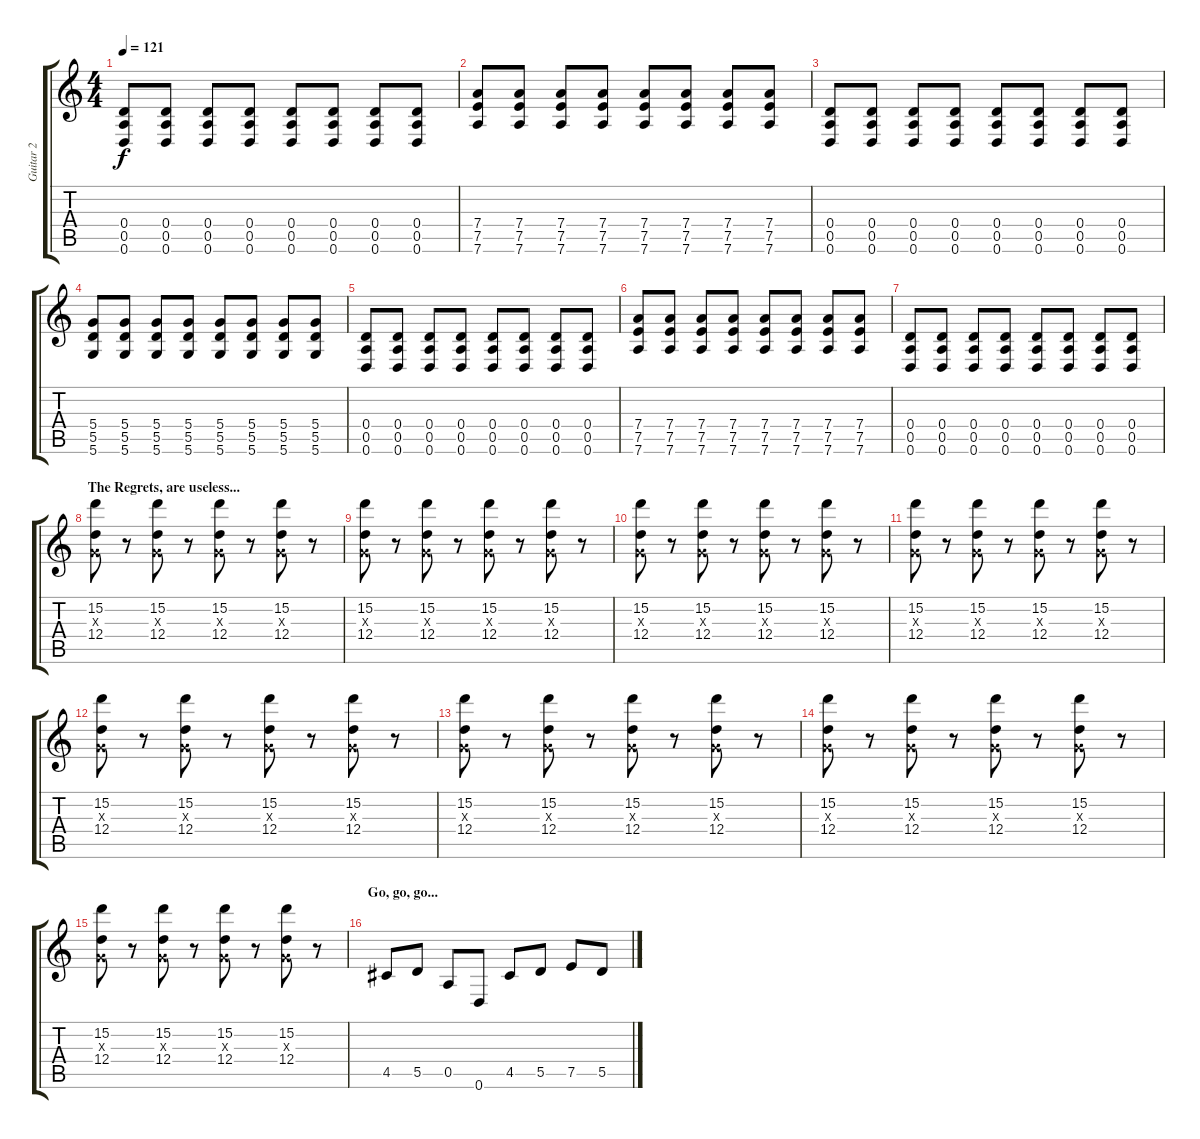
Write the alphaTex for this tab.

\track ("Guitar 2" "Guitar 2") {instrument electricguitarclean}
\staff {score tabs}
\tuning (E4 B3 G3 D3 A2 D2) {hide}
\ts (4 4)
\tempo 121
\clef g2
\ks c
(0.4 0.5 0.6).8{dy f} (0.4 0.5 0.6).8 (0.4 0.5 0.6).8 (0.4 0.5 0.6).8 (0.4 0.5 0.6).8 (0.4 0.5 0.6).8 (0.4 0.5 0.6).8 (0.4 0.5 0.6).8 |
(7.4 7.5 7.6).8 (7.4 7.5 7.6).8 (7.4 7.5 7.6).8 (7.4 7.5 7.6).8 (7.4 7.5 7.6).8 (7.4 7.5 7.6).8 (7.4 7.5 7.6).8 (7.4 7.5 7.6).8 |
(0.4 0.5 0.6).8 (0.4 0.5 0.6).8 (0.4 0.5 0.6).8 (0.4 0.5 0.6).8 (0.4 0.5 0.6).8 (0.4 0.5 0.6).8 (0.4 0.5 0.6).8 (0.4 0.5 0.6).8 |
(5.4 5.5 5.6).8{instrument distortionguitar} (5.4 5.5 5.6).8 (5.4 5.5 5.6).8 (5.4 5.5 5.6).8 (5.4 5.5 5.6).8 (5.4 5.5 5.6).8 (5.4 5.5 5.6).8 (5.4 5.5 5.6).8 |
(0.4 0.5 0.6).8 (0.4 0.5 0.6).8 (0.4 0.5 0.6).8 (0.4 0.5 0.6).8 (0.4 0.5 0.6).8 (0.4 0.5 0.6).8 (0.4 0.5 0.6).8 (0.4 0.5 0.6).8 |
(7.4 7.5 7.6).8 (7.4 7.5 7.6).8 (7.4 7.5 7.6).8 (7.4 7.5 7.6).8 (7.4 7.5 7.6).8 (7.4 7.5 7.6).8 (7.4 7.5 7.6).8 (7.4 7.5 7.6).8 |
(0.4 0.5 0.6).8 (0.4 0.5 0.6).8 (0.4 0.5 0.6).8 (0.4 0.5 0.6).8 (0.4 0.5 0.6).8 (0.4 0.5 0.6).8 (0.4 0.5 0.6).8 (0.4 0.5 0.6).8 |
\section ("" "The Regrets, are useless...")
(15.2 0.3{x} 12.4).8{instrument distortionguitar} r.8 (15.2 0.3{x} 12.4).8 r.8 (15.2 0.3{x} 12.4).8 r.8 (15.2 0.3{x} 12.4).8 r.8 |
(15.2 0.3{x} 12.4).8 r.8 (15.2 0.3{x} 12.4).8 r.8 (15.2 0.3{x} 12.4).8 r.8 (15.2 0.3{x} 12.4).8 r.8 |
(15.2 0.3{x} 12.4).8{instrument distortionguitar} r.8 (15.2 0.3{x} 12.4).8 r.8 (15.2 0.3{x} 12.4).8 r.8 (15.2 0.3{x} 12.4).8 r.8 |
(15.2 0.3{x} 12.4).8 r.8 (15.2 0.3{x} 12.4).8 r.8 (15.2 0.3{x} 12.4).8 r.8 (15.2 0.3{x} 12.4).8 r.8 |
(15.2 0.3{x} 12.4).8{instrument distortionguitar} r.8 (15.2 0.3{x} 12.4).8 r.8 (15.2 0.3{x} 12.4).8 r.8 (15.2 0.3{x} 12.4).8 r.8 |
(15.2 0.3{x} 12.4).8 r.8 (15.2 0.3{x} 12.4).8 r.8 (15.2 0.3{x} 12.4).8 r.8 (15.2 0.3{x} 12.4).8 r.8 |
(15.2 0.3{x} 12.4).8{instrument distortionguitar} r.8 (15.2 0.3{x} 12.4).8 r.8 (15.2 0.3{x} 12.4).8 r.8 (15.2 0.3{x} 12.4).8 r.8 |
(15.2 0.3{x} 12.4).8 r.8 (15.2 0.3{x} 12.4).8 r.8 (15.2 0.3{x} 12.4).8 r.8 (15.2 0.3{x} 12.4).8 r.8 |
\section ("" "Go, go, go...")
4.5.8{instrument electricguitarclean} 5.5.8 0.5.8 0.6.8 4.5.8 5.5.8 7.5.8 5.5.8
